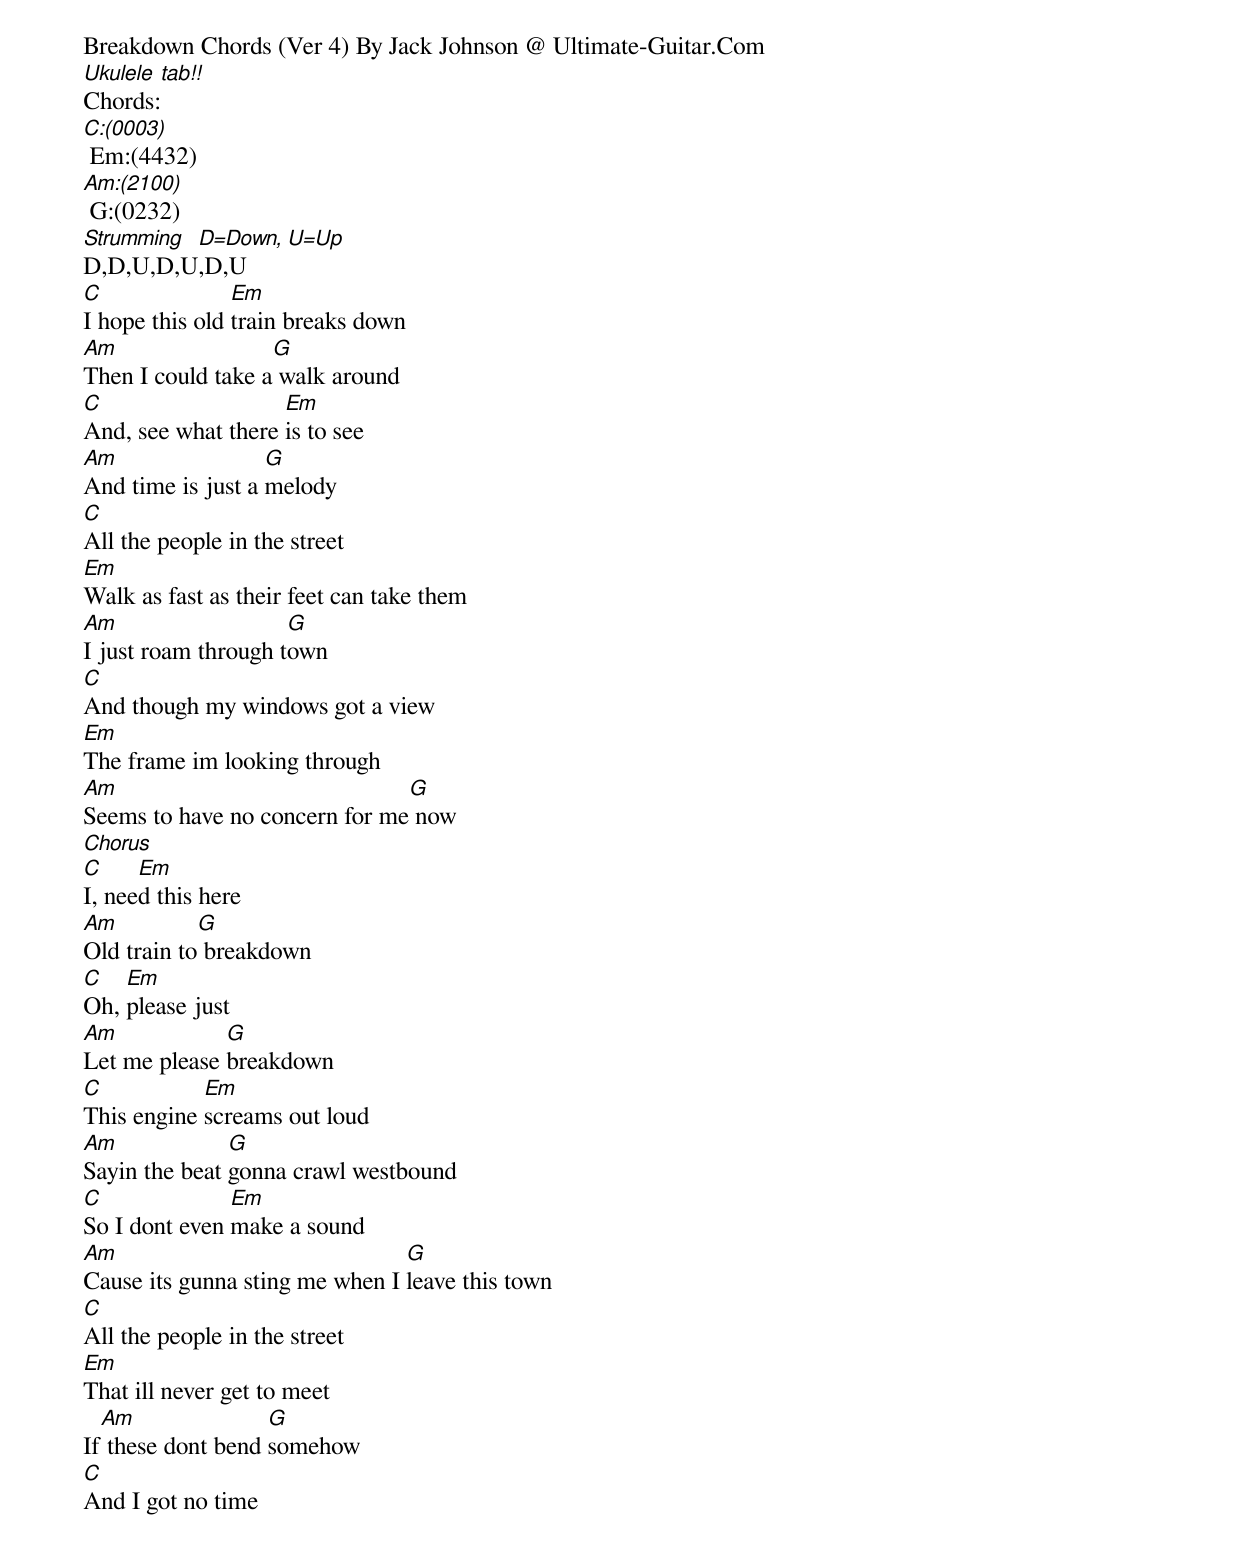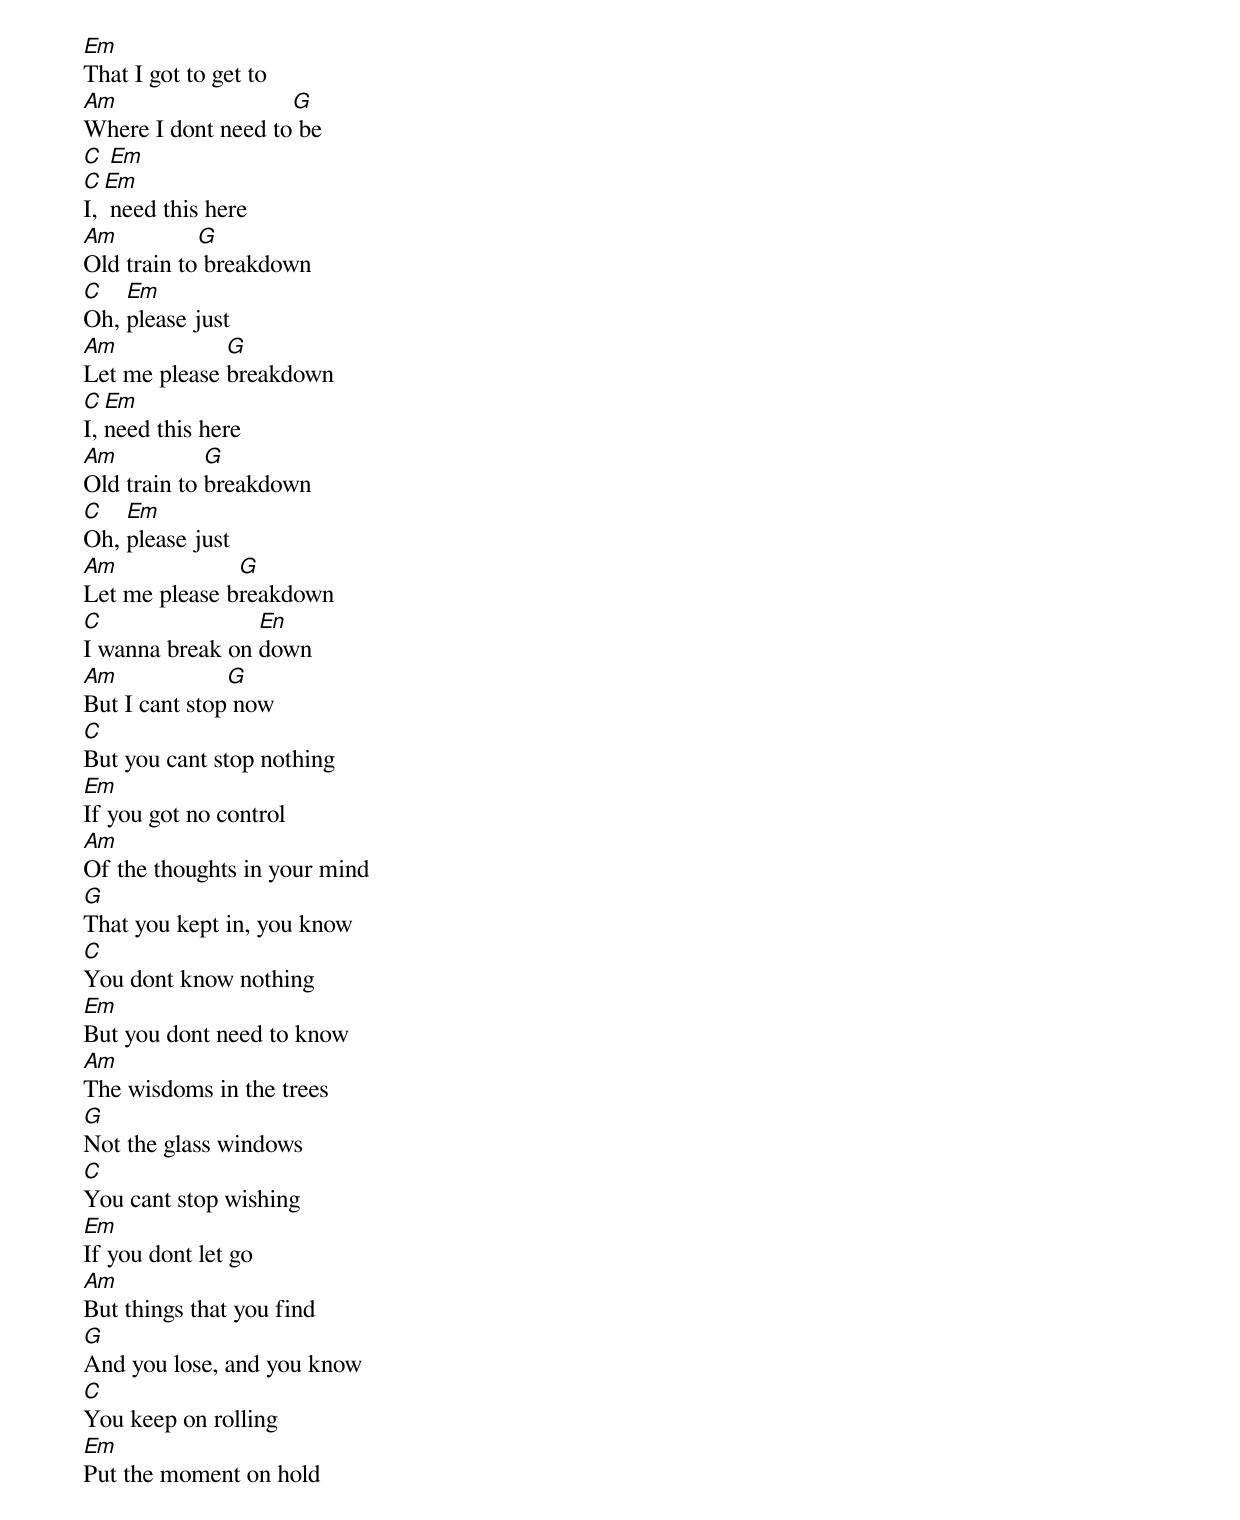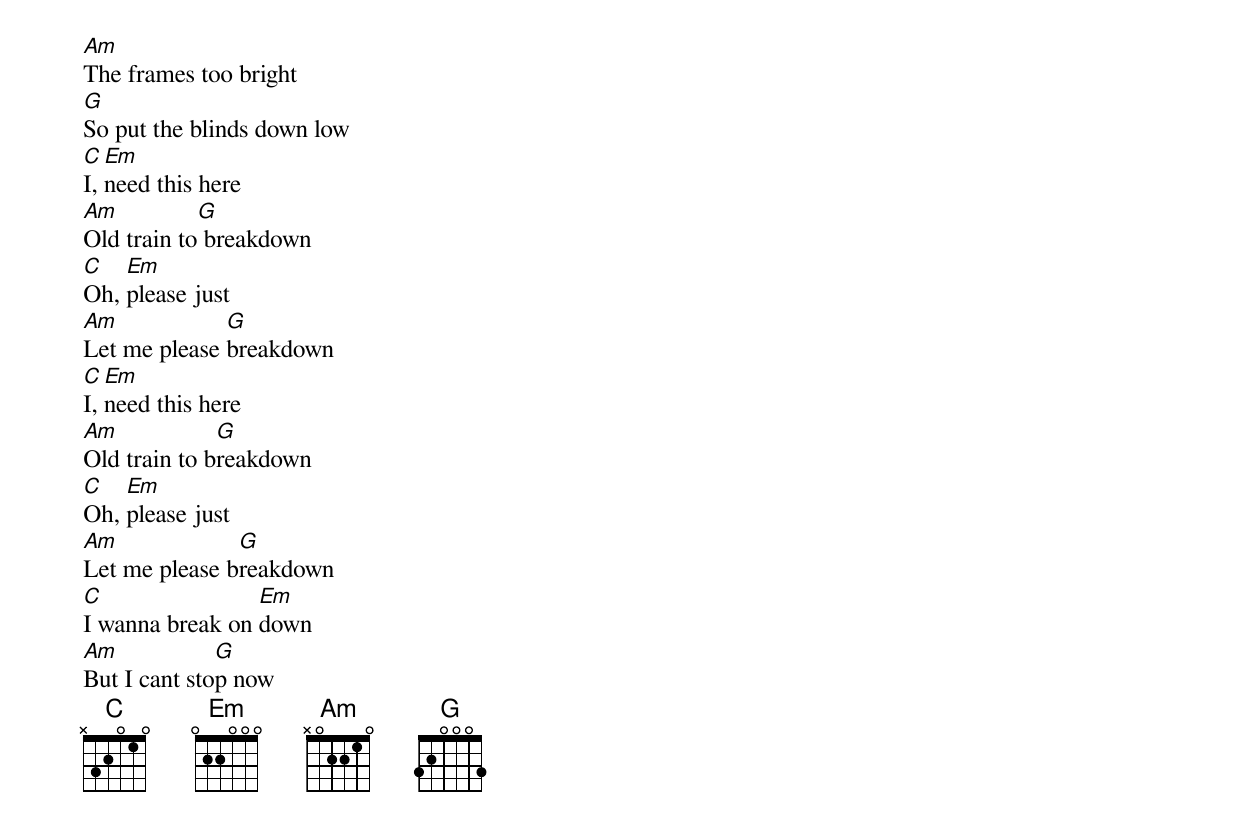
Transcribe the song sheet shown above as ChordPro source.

Breakdown Chords (Ver 4) By Jack Johnson @ Ultimate-Guitar.Com
[Ukulele]Chords:[tab!!]
[C:(0003)] Em:(4432)
[Am:(2100)] G:(0232)
[Strumming]D,D,U,D,U[D=Down,],D,U    [U=Up]
[C]I hope this old [Em]train breaks down
[Am]Then I could take a[G] walk around
[C]And, see what there [Em]is to see
[Am]And time is just a [G]melody
[C]All the people in the street
[Em]Walk as fast as their feet can take them
[Am]I just roam through t[G]own
[C]And though my windows got a view
[Em]The frame im looking through
[Am]Seems to have no concern for me[G] now
[Chorus]
[C]I, nee[Em]d this here
[Am]Old train to[G] breakdown
[C]Oh, [Em]please just
[Am]Let me please [G]breakdown
[C]This engine [Em]screams out loud
[Am]Sayin the beat [G]gonna crawl westbound
[C]So I dont even [Em]make a sound
[Am]Cause its gunna sting me when I [G]leave this town
[C]All the people in the street
[Em]That ill never get to meet
If[Am] these dont bend [G]somehow
[C]And I got no time
[Em]That I got to get to
[Am]Where I dont need to[G] be
[C  Em]
[C]I,[Em] need this here
[Am]Old train to[G] breakdown
[C]Oh, [Em]please just
[Am]Let me please [G]breakdown
[C]I, [Em]need this here
[Am]Old train to [G]breakdown
[C]Oh, [Em]please just
[Am]Let me please b[G]reakdown
[C]I wanna break on [En]down
[Am]But I cant stop[G] now
[C]But you cant stop nothing
[Em]If you got no control
[Am]Of the thoughts in your mind
[G]That you kept in, you know
[C]You dont know nothing
[Em]But you dont need to know
[Am]The wisdoms in the trees
[G]Not the glass windows
[C]You cant stop wishing
[Em]If you dont let go
[Am]But things that you find
[G]And you lose, and you know
[C]You keep on rolling
[Em]Put the moment on hold
[Am]The frames too bright
[G]So put the blinds down low
[C]I, [Em]need this here
[Am]Old train to[G] breakdown
[C]Oh, [Em]please just
[Am]Let me please [G]breakdown
[C]I, [Em]need this here
[Am]Old train to b[G]reakdown
[C]Oh, [Em]please just
[Am]Let me please b[G]reakdown
[C]I wanna break on [Em]down
[Am]But I cant sto[G]p now
